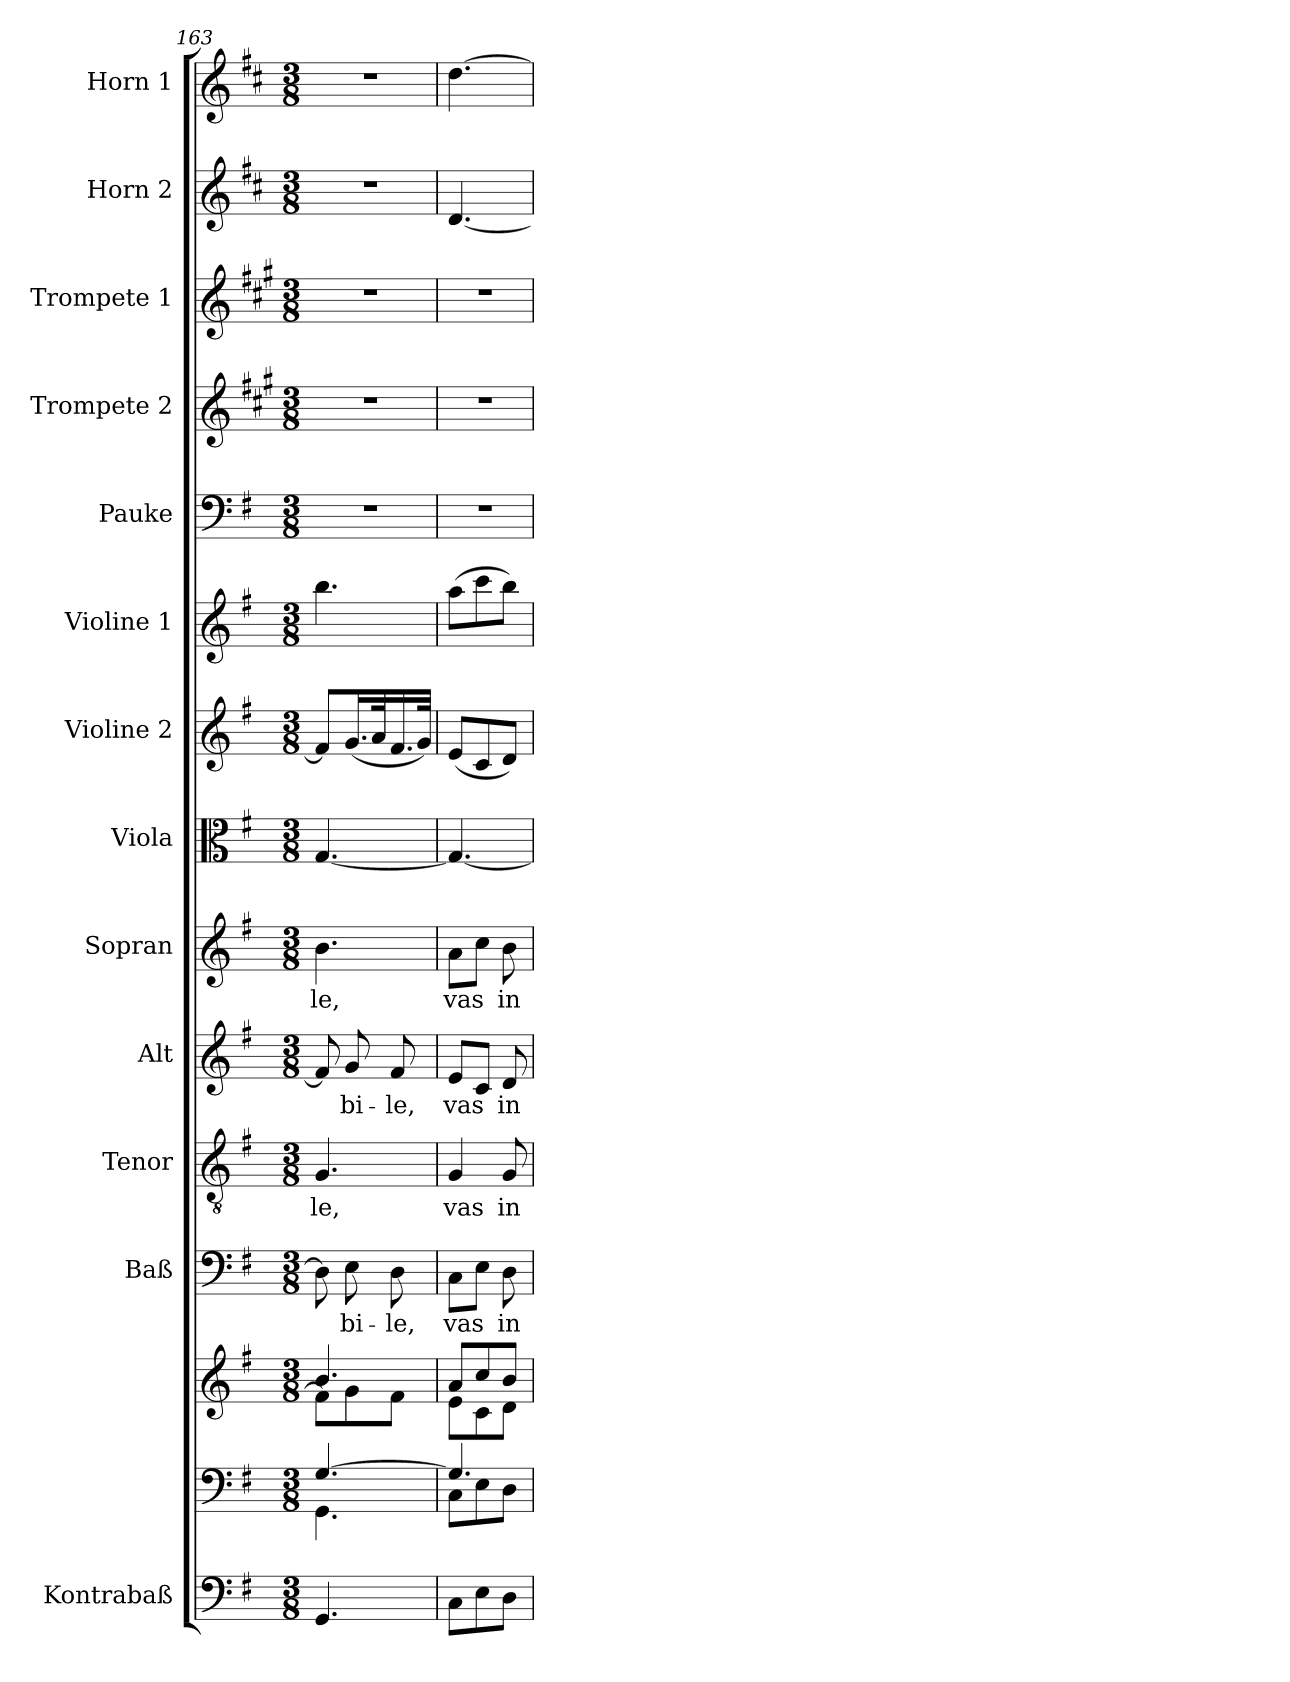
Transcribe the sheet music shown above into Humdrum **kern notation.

**kern	**kern	**kern	**kern	**text	**kern	**text	**kern	**text	**kern	**text	**kern	**kern	**kern	**kern	**kern	**kern	**kern	**kern
*part14	*part13	*part13	*part12	*part12	*part11	*part11	*part10	*part10	*part9	*part9	*part8	*part7	*part6	*part5	*part4	*part3	*part2	*part1
*staff15	*staff14	*staff13	*staff12	*staff12	*staff11	*staff11	*staff10	*staff10	*staff9	*staff9	*staff8	*staff7	*staff6	*staff5	*staff4	*staff3	*staff2	*staff1
*I"Kontrabaß	*	*	*I"Baß	*	*I"Tenor	*	*I"Alt	*	*I"Sopran	*	*I"Viola	*I"Violine 2	*I"Violine 1	*I"Pauke	*I"Trompete 2	*I"Trompete 1	*I"Horn 2	*I"Horn 1
*I'Kb.	*	*	*	*	*	*	*	*	*	*	*I'Vla.	*I'Vl. 2	*I'Vl. 1	*	*I'Tr. 2	*I'Tr. 1	*I'Hr. 2	*I'Hr. 1
*clefF4	*clefF4	*clefG2	*clefF4	*	*clefGv2	*	*clefG2	*	*clefG2	*	*clefC3	*clefG2	*clefG2	*clefF4	*clefG2	*clefG2	*clefG2	*clefG2
*ITrd7c12	*	*	*	*	*	*	*	*	*	*	*	*	*	*	*ITrd1c2	*ITrd1c2	*ITrd4c7	*ITrd4c7
*k[f#]	*k[f#]	*k[f#]	*k[f#]	*	*k[f#]	*	*k[f#]	*	*k[f#]	*	*k[f#]	*k[f#]	*k[f#]	*k[f#]	*k[f#]	*k[f#]	*k[f#]	*k[f#]
*G:	*G:	*G:	*G:	*	*G:	*	*G:	*	*G:	*	*G:	*G:	*G:	*G:	*G:	*G:	*G:	*G:
*M3/8	*M3/8	*M3/8	*M3/8	*	*M3/8	*	*M3/8	*	*M3/8	*	*M3/8	*M3/8	*M3/8	*M3/8	*M3/8	*M3/8	*M3/8	*M3/8
=163	=163	=163	=163	=163	=163	=163	=163	=163	=163	=163	=163	=163	=163	=163	=163	=163	=163	=163
*	*^	*^	*	*	*	*	*	*	*	*	*	*	*	*	*	*	*	*
!	!	!	!	!	!	!	!	!LO:LY:b	!	!	!	!LO:LY:b	!	!	!	!	!	!	!	!
4.GGG/	[>4.G/	4.GG\	4.b/	8f#\L]	8D\]	.	4.G/	-le,	8f#/]	.	4.b\	-le,	[4.G/	8f#/L]	4.bb\	4.r	4.r	4.r	4.r	4.r
!	!	!	!	!	!	!LO:LY:b	!	!	!	!LO:LY:b	!	!	!	!	!	!	!	!	!	!
.	.	.	.	8g\	8E\	-bi-	.	.	8g/	-bi-	.	.	.	(<16.g/L	.	.	.	.	.	.
.	.	.	.	.	.	.	.	.	.	.	.	.	.	32a/k	.	.	.	.	.	.
!	!	!	!	!	!	!LO:LY:b	!	!	!	!LO:LY:b	!	!	!	!	!	!	!	!	!	!
.	.	.	.	8f#\J	8D\	-le,	.	.	8f#/	-le,	.	.	.	16.f#/	.	.	.	.	.	.
.	.	.	.	.	.	.	.	.	.	.	.	.	.	32g/JJk)	.	.	.	.	.	.
=164	=164	=164	=164	=164	=164	=164	=164	=164	=164	=164	=164	=164	=164	=164	=164	=164	=164	=164	=164	=164
!	!	!	!	!	!	!LO:LY:b	!	!LO:LY:b	!	!LO:LY:b	!	!LO:LY:b	!	!	!	!	!	!	!	!
8CC\L	4.G/]	8C\L	8a/L	8e\L	8C\L	vas	4G/	vas	8e/L	vas	8a\L	vas	4.G/_	(<8e/L	(>8aa\L	4.r	4.r	4.r	[4.G/	[4.g\
8EE\	.	8E\	8cc/	8c\	8E\J	.	.	.	8c/J	.	8cc\J	.	.	8c/	8ccc\	.	.	.	.	.
!	!	!	!	!	!	!LO:LY:b	!	!LO:LY:b	!	!LO:LY:b	!	!LO:LY:b	!	!	!	!	!	!	!	!
8DD\J	.	8D\J	8b/J	8d\J	8D\	in-	8G/	in-	8d/	in-	8b\	in-	.	8d/J)	8bb\J)	.	.	.	.	.
*	*v	*v	*	*	*	*	*	*	*	*	*	*	*	*	*	*	*	*	*	*
*	*	*v	*v	*	*	*	*	*	*	*	*	*	*	*	*	*	*	*	*
=	=	=	=	=	=	=	=	=	=	=	=	=	=	=	=	=	=	=
*-	*-	*-	*-	*-	*-	*-	*-	*-	*-	*-	*-	*-	*-	*-	*-	*-	*-	*-
